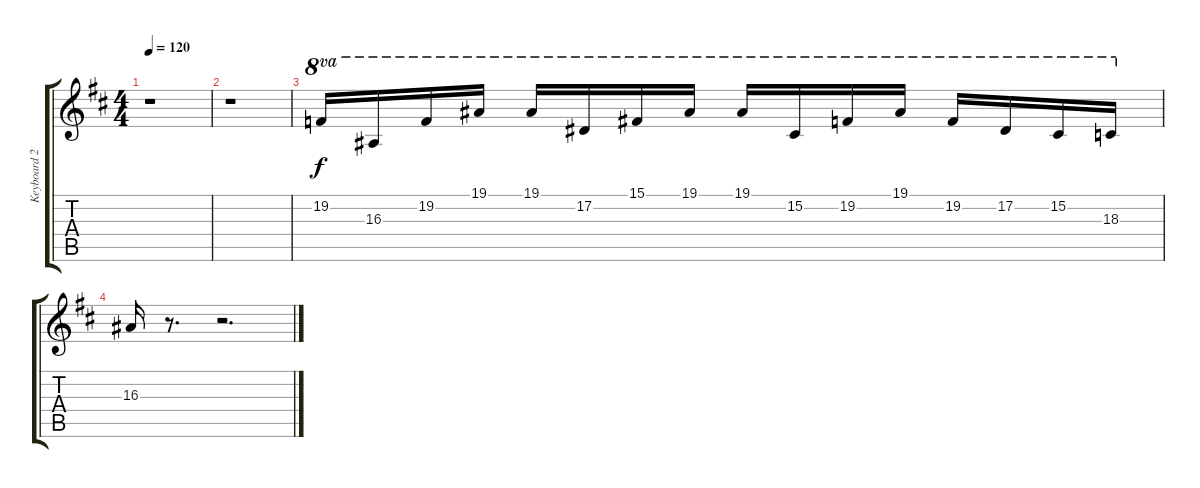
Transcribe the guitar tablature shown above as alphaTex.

\track ("Keyboard 2" "Keyboard 2") {instrument stringensemble1}
\staff {score tabs}
\tuning (Eb4 Bb3 Gb3 Db3 Ab2 Eb2) {hide}
\ts (4 4)
\tempo 120
\clef g2
\ks d
r.1{dy f} |
r.1 |
19.2.16{ot 8va volume 10} 16.3.16{ot 8va} 19.2.16{ot 8va} 19.1.16{ot 8va} 19.1.16{ot 8va} 17.2.16{ot 8va} 15.1.16{ot 8va} 19.1.16{ot 8va} 19.1.16{ot 8va} 15.2.16{ot 8va} 19.2.16{ot 8va} 19.1.16{ot 8va} 19.2.16{ot 8va} 17.2.16{ot 8va} 15.2.16{ot 8va} 18.3.16{ot 8va} |
16.3.16 r.8{d} r.2{d}
